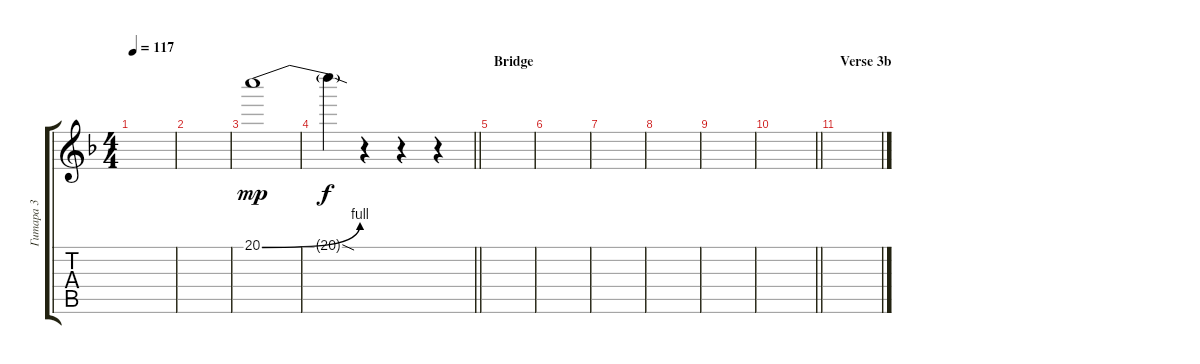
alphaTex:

\track ("Гитара 3" "Гитара 3") {instrument distortionguitar}
\staff {score tabs}
\tuning (E4 B3 G3 D3 A2 E2) {hide}
\ts (4 4)
\tempo 117
\clef g2
\ks dminor
|
|
20.1{be (bend 0 0 60 4)}.1{dy mp} |
\barLineRight lightlight
20.1{sod t}.4{dy f} r.4 r.4 r.4 |
\section ("" "Bridge")
|
|
|
|
|
\barLineRight lightlight
|
\section ("" "Verse 3b")
